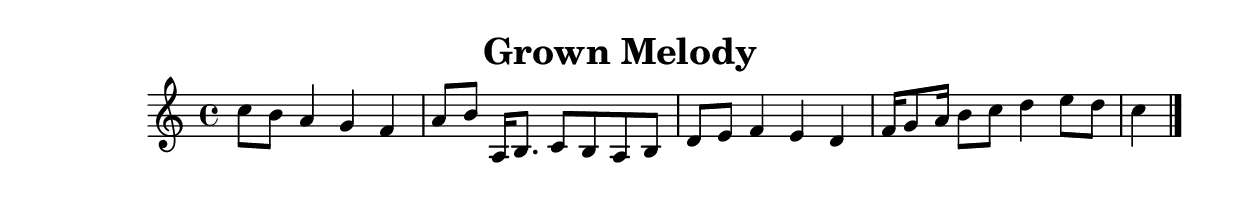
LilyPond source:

\header{title = "Grown Melody"}

\score{
\absolute {
 c''8 b'8 a'4 g'4 f'4 a'8 b'8 a16 b8. c'8 b8 a8 b8 d'8 e'8 f'4 e'4 d'4 f'16 g'8 a'16 b'8 c''8 d''4 e''8 d''8 c''4 \bar"|."

}
\midi{}
\layout{}
}
